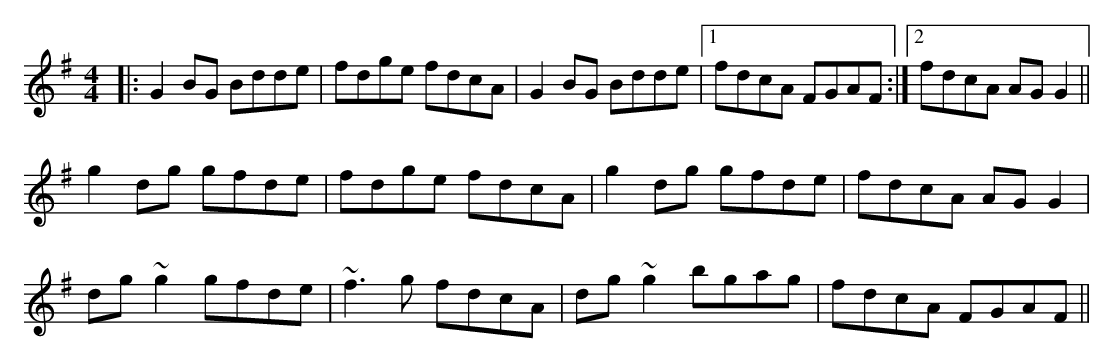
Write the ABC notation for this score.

X:1
M:4/4
K:G
|:G2BG Bdde|fdge fdcA|G2BG Bdde|1 fdcA FGAF:|2 fdcA AGG2||
g2dg gfde|fdge fdcA|g2dg gfde|fdcA AGG2|
dg~g2 gfde|~f3g fdcA|dg~g2 bgag|fdcA FGAF||
